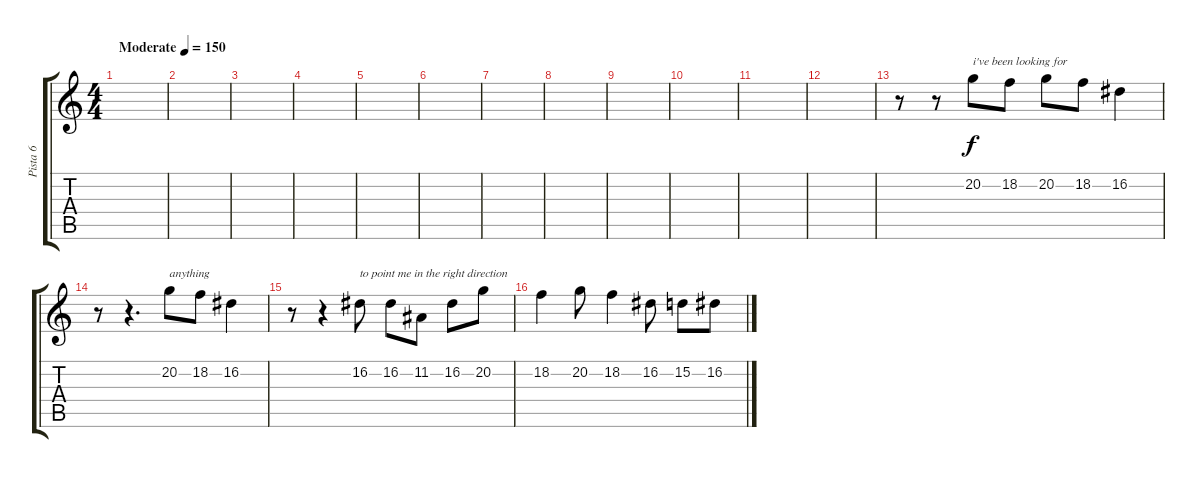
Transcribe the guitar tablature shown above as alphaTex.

\track ("Pista 6" "Pista 6") {instrument trumpet}
\staff {score tabs}
\tuning (E4 B3 G3 D3 A2 E2) {hide}
\ts (4 4)
\tempo (150 "Moderate")
\clef g2
\ks c
|
|
|
|
|
|
|
|
|
|
|
|
r.8 r.8 20.2.8{txt "i've been looking for"} 18.2.8 20.2.8 18.2.8 16.2.4 |
r.8 r.4{d} 20.2.8{txt "anything"} 18.2.8 16.2.4 |
r.8 r.4 16.2.8{txt "to point me in the right direction"} 16.2.8 11.2.8 16.2.8 20.2.8 |
18.2.4 20.2.8 18.2.4 16.2.8 15.2.8 16.2.8
